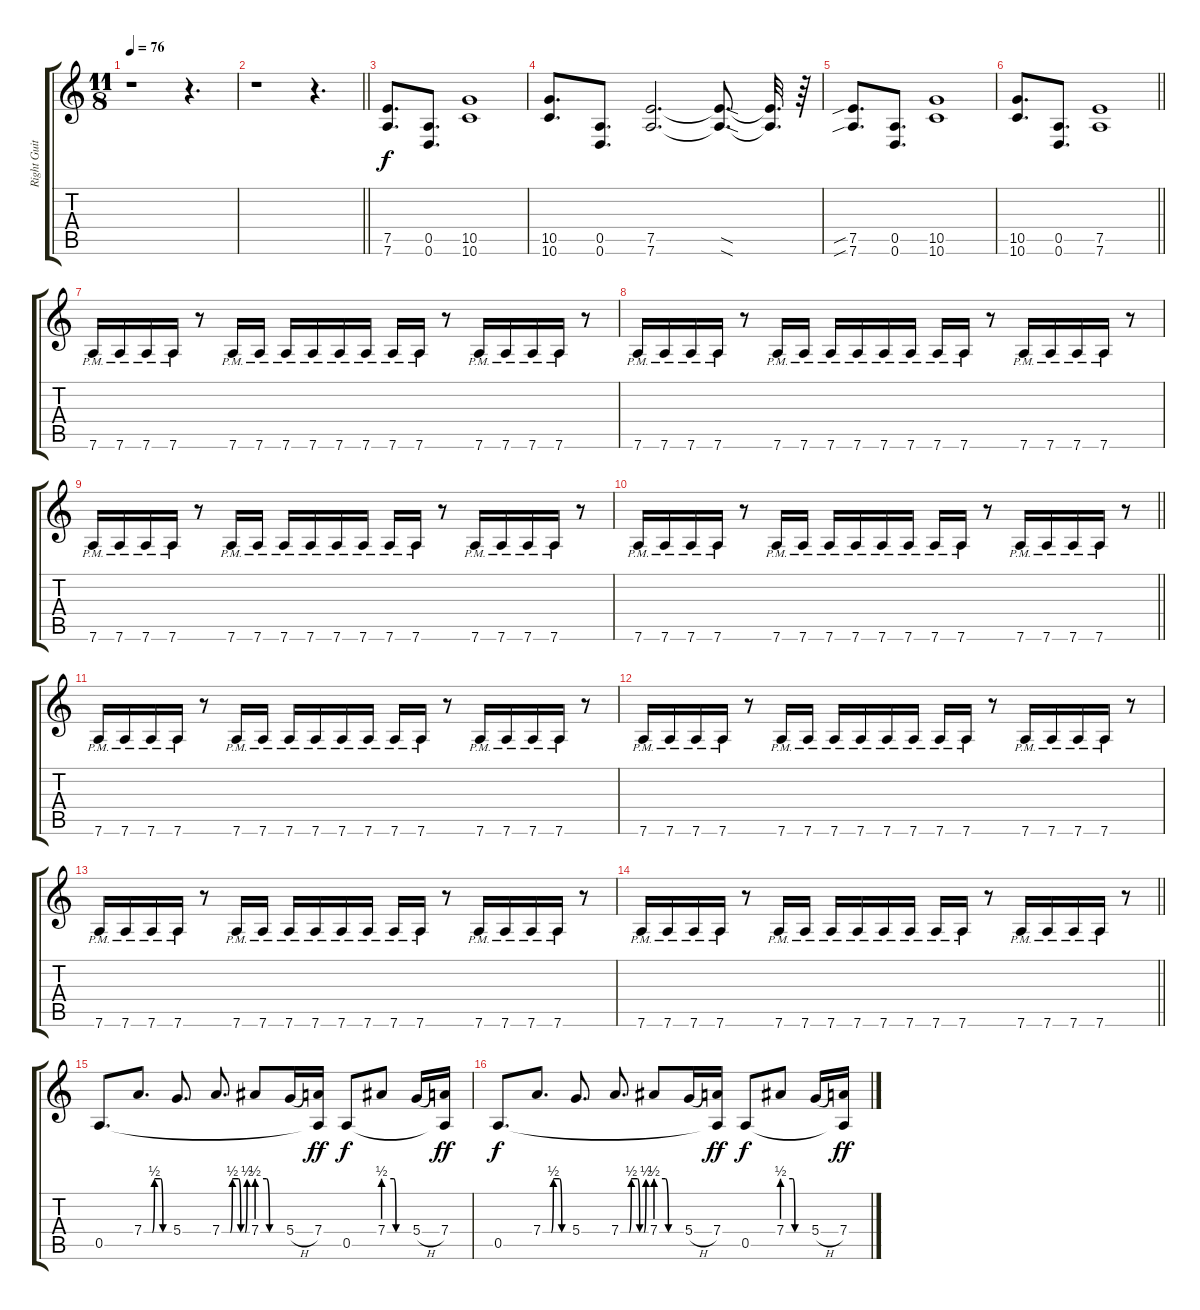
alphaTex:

\track ("Right Guitar" "Right Guit") {instrument distortionguitar}
\staff {score tabs}
\tuning (E4 B3 G3 D3 A2 D2) {hide}
\ts (11 8)
\tempo 76
\clef g2
\ks c
r.1{dy ff} r.4{d} |
\barLineRight lightlight
r.1 r.4{d} |
\section ("" "")
(7.5 7.6).8{d dy f} (0.5 0.6).8{d} (10.5 10.6).1 |
(10.5 10.6).8{d} (0.5 0.6).8{d} (7.5 7.6).2{d} (7.5{sod t} 7.6{sod t}).8{d} (7.5{t} 7.6{t}).32{d} r.64 |
(7.5{sib} 7.6{sib}).8{d} (0.5 0.6).8{d} (10.5 10.6).1 |
\barLineRight lightlight
(10.5 10.6).8{d} (0.5 0.6).8{d} (7.5 7.6).1 |
\section ("" "")
7.6{pm}.16 7.6{pm}.16 7.6{pm}.16 7.6{pm}.16 r.8 7.6{pm}.16 7.6{pm}.16 7.6{pm}.16 7.6{pm}.16 7.6{pm}.16 7.6{pm}.16 7.6{pm}.16 7.6{pm}.16 r.8 7.6{pm}.16 7.6{pm}.16 7.6{pm}.16 7.6{pm}.16 r.8 |
7.6{pm}.16 7.6{pm}.16 7.6{pm}.16 7.6{pm}.16 r.8 7.6{pm}.16 7.6{pm}.16 7.6{pm}.16 7.6{pm}.16 7.6{pm}.16 7.6{pm}.16 7.6{pm}.16 7.6{pm}.16 r.8 7.6{pm}.16 7.6{pm}.16 7.6{pm}.16 7.6{pm}.16 r.8 |
7.6{pm}.16 7.6{pm}.16 7.6{pm}.16 7.6{pm}.16 r.8 7.6{pm}.16 7.6{pm}.16 7.6{pm}.16 7.6{pm}.16 7.6{pm}.16 7.6{pm}.16 7.6{pm}.16 7.6{pm}.16 r.8 7.6{pm}.16 7.6{pm}.16 7.6{pm}.16 7.6{pm}.16 r.8 |
\barLineRight lightlight
7.6{pm}.16 7.6{pm}.16 7.6{pm}.16 7.6{pm}.16 r.8 7.6{pm}.16 7.6{pm}.16 7.6{pm}.16 7.6{pm}.16 7.6{pm}.16 7.6{pm}.16 7.6{pm}.16 7.6{pm}.16 r.8 7.6{pm}.16 7.6{pm}.16 7.6{pm}.16 7.6{pm}.16 r.8 |
\section ("" "")
7.6{pm}.16 7.6{pm}.16 7.6{pm}.16 7.6{pm}.16 r.8 7.6{pm}.16 7.6{pm}.16 7.6{pm}.16 7.6{pm}.16 7.6{pm}.16 7.6{pm}.16 7.6{pm}.16 7.6{pm}.16 r.8 7.6{pm}.16 7.6{pm}.16 7.6{pm}.16 7.6{pm}.16 r.8 |
7.6{pm}.16 7.6{pm}.16 7.6{pm}.16 7.6{pm}.16 r.8 7.6{pm}.16 7.6{pm}.16 7.6{pm}.16 7.6{pm}.16 7.6{pm}.16 7.6{pm}.16 7.6{pm}.16 7.6{pm}.16 r.8 7.6{pm}.16 7.6{pm}.16 7.6{pm}.16 7.6{pm}.16 r.8 |
7.6{pm}.16 7.6{pm}.16 7.6{pm}.16 7.6{pm}.16 r.8 7.6{pm}.16 7.6{pm}.16 7.6{pm}.16 7.6{pm}.16 7.6{pm}.16 7.6{pm}.16 7.6{pm}.16 7.6{pm}.16 r.8 7.6{pm}.16 7.6{pm}.16 7.6{pm}.16 7.6{pm}.16 r.8 |
\barLineRight lightlight
7.6{pm}.16 7.6{pm}.16 7.6{pm}.16 7.6{pm}.16 r.8 7.6{pm}.16 7.6{pm}.16 7.6{pm}.16 7.6{pm}.16 7.6{pm}.16 7.6{pm}.16 7.6{pm}.16 7.6{pm}.16 r.8 7.6{pm}.16 7.6{pm}.16 7.6{pm}.16 7.6{pm}.16 r.8 |
\section ("" "")
0.5.8{d} 7.4{be (custom 0 0 20 0 25 2 40 2 45 0 60 0)}.8{d} 5.4.8{d} 7.4{be (custom 0 0 20 0 25 2 40 2 45 0 55 0 60 2)}.8{d} 7.4{be (custom 0 2 23 2 30 0 60 0)}.8 5.4{h}.16 (7.4 0.5{t}).16{dy ff} 0.5.8{dy f} 7.4{be (custom 0 2 25 2 30 0 60 0)}.8 5.4{h}.16 (7.4 0.5{t}).16{dy ff} |
0.5.8{d dy f} 7.4{be (custom 0 0 20 0 25 2 40 2 45 0 60 0)}.8{d} 5.4.8{d} 7.4{be (custom 0 0 20 0 25 2 40 2 45 0 55 0 60 2)}.8{d} 7.4{be (custom 0 2 23 2 30 0 60 0)}.8 5.4{h}.16 (7.4 0.5{t}).16{dy ff} 0.5.8{dy f} 7.4{be (custom 0 2 25 2 30 0 60 0)}.8 5.4{h}.16 (7.4 0.5{t}).16{dy ff}
